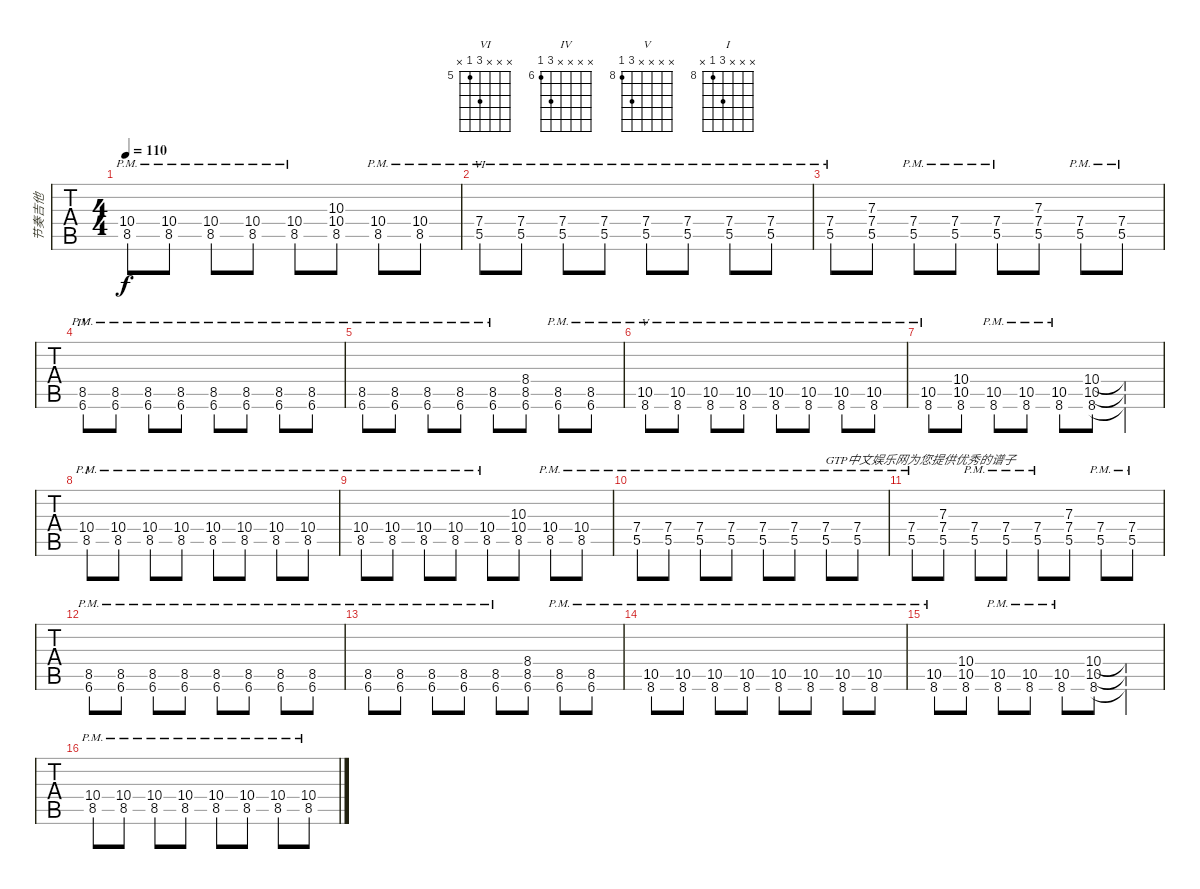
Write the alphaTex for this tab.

\track ("节奏吉他" "节奏吉他") {instrument distortionguitar}
\staff {tabs}
\tuning (E4 B3 G3 D3 A2 E2) {hide}
\chord ("VI" x x x 7 5 x) {firstfret 5}
\chord ("IV" x x x x 8 6) {firstfret 6}
\chord ("V" x x x x 10 8) {firstfret 8}
\chord ("I" x x x 10 8 x) {firstfret 8}
\ts (4 4)
\tempo 110
\clef g2
\ks c
(10.4{pm} 8.5{pm}).8{dy f} (10.4{pm} 8.5{pm}).8 (10.4{pm} 8.5{pm}).8 (10.4{pm} 8.5{pm}).8 (10.4{pm} 8.5{pm}).8 (10.3 10.4 8.5).8 (10.4{pm} 8.5{pm}).8 (10.4{pm} 8.5{pm}).8 |
(7.4{pm} 5.5{pm}).8{ch "VI"} (7.4{pm} 5.5{pm}).8 (7.4{pm} 5.5{pm}).8 (7.4{pm} 5.5{pm}).8 (7.4{pm} 5.5{pm}).8 (7.4{pm} 5.5{pm}).8 (7.4{pm} 5.5{pm}).8 (7.4{pm} 5.5{pm}).8 |
(7.4{pm} 5.5{pm}).8 (7.3 7.4 5.5).8 (7.4{pm} 5.5{pm}).8 (7.4{pm} 5.5{pm}).8 (7.4{pm} 5.5{pm}).8 (7.3 7.4 5.5).8 (7.4{pm} 5.5{pm}).8 (7.4{pm} 5.5{pm}).8 |
(8.5{pm} 6.6{pm}).8{ch "IV"} (8.5{pm} 6.6{pm}).8 (8.5{pm} 6.6{pm}).8 (8.5{pm} 6.6{pm}).8 (8.5{pm} 6.6{pm}).8 (8.5{pm} 6.6{pm}).8 (8.5{pm} 6.6{pm}).8 (8.5{pm} 6.6{pm}).8 |
(8.5{pm} 6.6{pm}).8 (8.5{pm} 6.6{pm}).8 (8.5{pm} 6.6{pm}).8 (8.5{pm} 6.6{pm}).8 (8.5{pm} 6.6{pm}).8 (8.4 8.5 6.6).8 (8.5{pm} 6.6{pm}).8 (8.5{pm} 6.6{pm}).8 |
(10.5{pm} 8.6{pm}).8{ch "V"} (10.5{pm} 8.6{pm}).8 (10.5{pm} 8.6{pm}).8 (10.5{pm} 8.6{pm}).8 (10.5{pm} 8.6{pm}).8 (10.5{pm} 8.6{pm}).8 (10.5{pm} 8.6{pm}).8 (10.5{pm} 8.6{pm}).8 |
(10.5{pm} 8.6{pm}).8 (10.4 10.5 8.6).8 (10.5{pm} 8.6{pm}).8 (10.5{pm} 8.6{pm}).8 (10.5{pm} 8.6{pm}).8 (10.4 10.5 8.6).8 (10.4{t} 10.5{t} 8.6{t}).4 |
(10.4{pm} 8.5{pm}).8{ch "I"} (10.4{pm} 8.5{pm}).8 (10.4{pm} 8.5{pm}).8 (10.4{pm} 8.5{pm}).8 (10.4{pm} 8.5{pm}).8 (10.4{pm} 8.5{pm}).8 (10.4{pm} 8.5{pm}).8 (10.4{pm} 8.5{pm}).8 |
(10.4{pm} 8.5{pm}).8 (10.4{pm} 8.5{pm}).8 (10.4{pm} 8.5{pm}).8 (10.4{pm} 8.5{pm}).8 (10.4{pm} 8.5{pm}).8 (10.3 10.4 8.5).8 (10.4{pm} 8.5{pm}).8 (10.4{pm} 8.5{pm}).8 |
(7.4{pm} 5.5{pm}).8 (7.4{pm} 5.5{pm}).8 (7.4{pm} 5.5{pm}).8 (7.4{pm} 5.5{pm}).8 (7.4{pm} 5.5{pm}).8 (7.4{pm} 5.5{pm}).8 (7.4{pm} 5.5{pm}).8{txt "GTP中文娱乐网为您提供优秀的谱子"} (7.4{pm} 5.5{pm}).8 |
(7.4{pm} 5.5{pm}).8 (7.3 7.4 5.5).8 (7.4{pm} 5.5{pm}).8 (7.4{pm} 5.5{pm}).8 (7.4{pm} 5.5{pm}).8 (7.3 7.4 5.5).8 (7.4{pm} 5.5{pm}).8 (7.4{pm} 5.5{pm}).8 |
(8.5{pm} 6.6{pm}).8 (8.5{pm} 6.6{pm}).8 (8.5{pm} 6.6{pm}).8 (8.5{pm} 6.6{pm}).8 (8.5{pm} 6.6{pm}).8 (8.5{pm} 6.6{pm}).8 (8.5{pm} 6.6{pm}).8 (8.5{pm} 6.6{pm}).8 |
(8.5{pm} 6.6{pm}).8 (8.5{pm} 6.6{pm}).8 (8.5{pm} 6.6{pm}).8 (8.5{pm} 6.6{pm}).8 (8.5{pm} 6.6{pm}).8 (8.4 8.5 6.6).8 (8.5{pm} 6.6{pm}).8 (8.5{pm} 6.6{pm}).8 |
(10.5{pm} 8.6{pm}).8 (10.5{pm} 8.6{pm}).8 (10.5{pm} 8.6{pm}).8 (10.5{pm} 8.6{pm}).8 (10.5{pm} 8.6{pm}).8 (10.5{pm} 8.6{pm}).8 (10.5{pm} 8.6{pm}).8 (10.5{pm} 8.6{pm}).8 |
(10.5{pm} 8.6{pm}).8 (10.4 10.5 8.6).8 (10.5{pm} 8.6{pm}).8 (10.5{pm} 8.6{pm}).8 (10.5{pm} 8.6{pm}).8 (10.4 10.5 8.6).8 (10.4{t} 10.5{t} 8.6{t}).4 |
(10.4{pm} 8.5{pm}).8 (10.4{pm} 8.5{pm}).8 (10.4{pm} 8.5{pm}).8 (10.4{pm} 8.5{pm}).8 (10.4{pm} 8.5{pm}).8 (10.4{pm} 8.5{pm}).8 (10.4{pm} 8.5{pm}).8 (10.4{pm} 8.5{pm}).8
